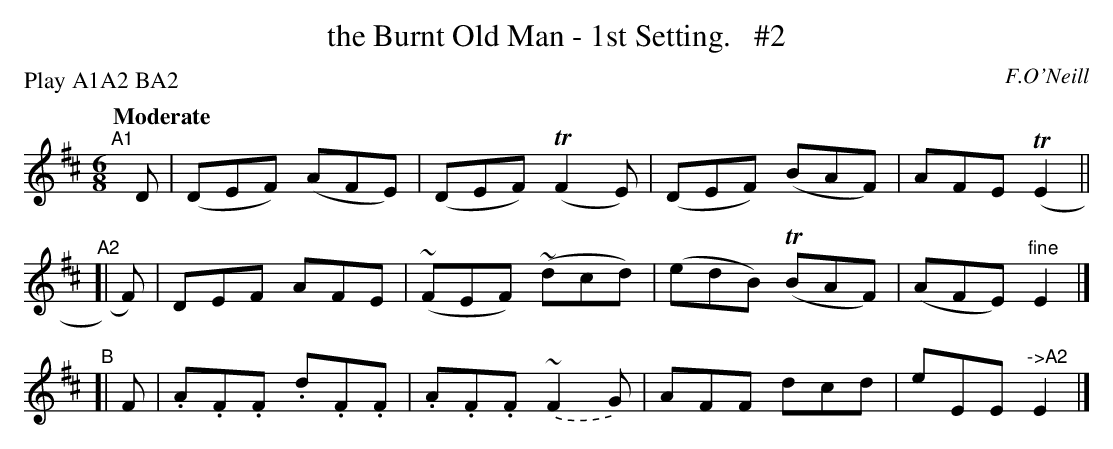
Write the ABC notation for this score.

X:1
T: the Burnt Old Man - 1st Setting.   #2
P: Play A1A2 BA2
Q: "Moderate"
O: F.O'Neill
M: 6/8
L: 1/8
K: D
"^A1"[|] D  | (DEF) (AFE) |  (DEF) (TF2E) | (DEF)  (BAF) |  AFE (TE2 ||
"^A2"[|  F) |  DEF   AFE  | (~FEF) (~dcd) | (edB) (TBAF) | (AFE) "^fine"E2 |]
"^B" [|  F  | .A.F.F .d.F.F | .A.F.F.(~F2G) | AFF dcd | eEE "^->A2"E2 |]
